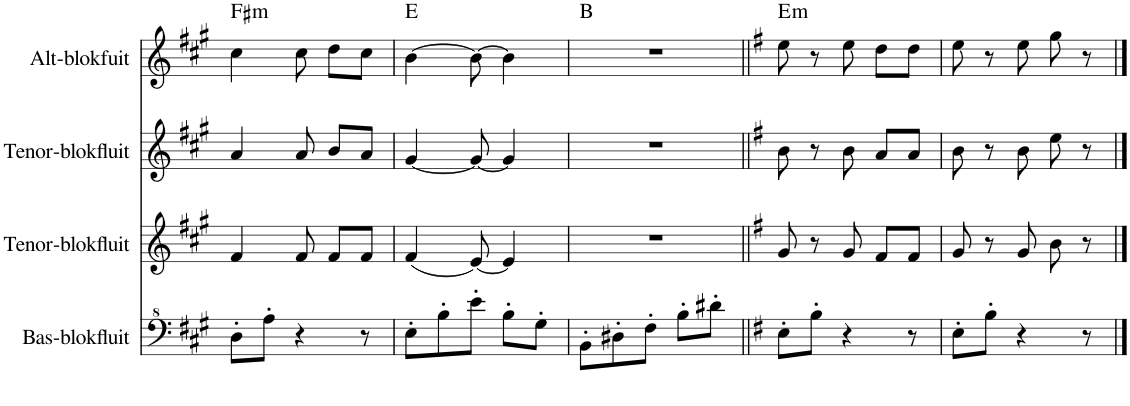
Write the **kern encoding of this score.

**kern	**kern	**kern	**kern	**harte
*part4	*part3	*part2	*part1	*part1
*staff4	*staff3	*staff2	*staff1	*
*I"Bas-blokfluit	*I"Tenor-blokfluit	*I"Tenor-blokfluit	*I"Alt-blokfuit	*
*I'Bs. Blf.	*I'T. Blf.	*I'T. Blf.	*I'A. Blf.	*
!!LO:PB:g=z
*clefF^4	*clefG2	*clefG2	*clefG2	*
*k[f#c#g#]	*k[f#c#g#]	*k[f#c#g#]	*k[f#c#g#]	*
*M5/8	*M5/8	*M5/8	*M5/8	*
=1	=1	=1	=1	=1
!	!	!	!	!LO:H:kt=m
8d'\L	4f#/	4a/	4cc#\	F#:min
8a'\J	.	.	.	.
4r	8f#/	8a/	8cc#\	.
.	8f#/L	8b/L	8dd\L	.
8r	8f#/J	8a/J	8cc#\J	.
=2	=2	=2	=2	=2
8e'\L	(4f#/	[4g#/	[4b\	E:maj
8b'\	.	.	.	.
8ee'\J	[8e/)	8g#/_	8b\_	.
8b'\L	4e/]	4g#/]	4b\]	.
8g#'\J	.	.	.	.
=3	=3	=3	=3	=3
8B'\L	8%5r	8%5r	8%5r	B:maj
8d#X'\	.	.	.	.
8f#'\J	.	.	.	.
8b'\L	.	.	.	.
8dd#X'\J	.	.	.	.
=4||	=4||	=4||	=4||	=4||
*k[f#]	*k[f#]	*k[f#]	*k[f#]	*
!	!	!	!	!LO:H:kt=m
8e'\L	8g/	8b\	8ee\	E:min
8b'\J	8r	8r	8r	.
4r	8g/	8b\	8ee\	.
.	8f#/L	8a/L	8dd\L	.
8r	8f#/J	8a/J	8dd\J	.
=5	=5	=5	=5	=5
8e'\L	8g/	8b\	8ee\	.
8b'\J	8r	8r	8r	.
4r	8g/	8b\	8ee\	.
.	8b\	8ee\	8gg\	.
8r	8r	8r	8r	.
==	==	==	==	==
*-	*-	*-	*-	*-
